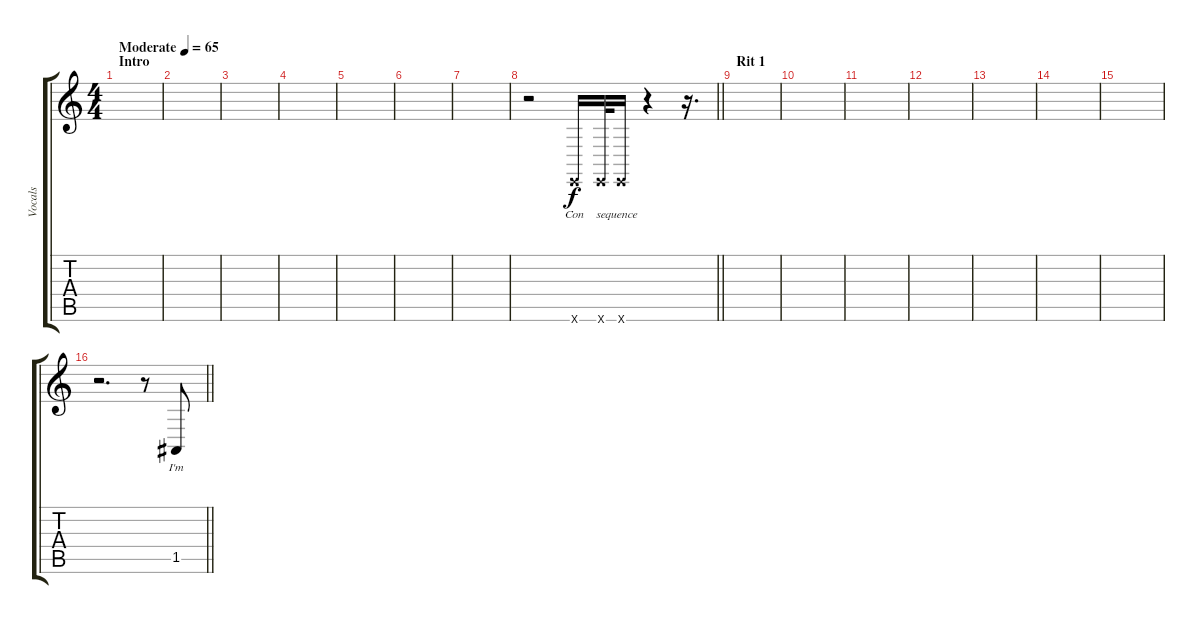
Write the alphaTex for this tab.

\track ("Vocals" "Vocals") {instrument synthvoice}
\staff {score tabs}
\tuning (E4 B3 G3 D3 A2 E2) {hide}
\ts (4 4)
\section ("" "Intro")
\tempo (65 "Moderate")
\clef g2
\ks c
|
|
|
|
|
|
|
\barLineRight lightlight
r.2 0.6{x}.16{lyrics (0 "Con") lyrics (1 "") lyrics (2 "") lyrics (3 "") lyrics (4 "")} 0.6{x}.32{lyrics (0 "se") lyrics (1 "") lyrics (2 "") lyrics (3 "") lyrics (4 "")} 0.6{x}.16{lyrics (0 "quence") lyrics (1 "") lyrics (2 "") lyrics (3 "") lyrics (4 "")} r.4 r.16{d} |
\section ("" "Rit 1")
|
|
|
|
|
|
|
\barLineRight lightlight
r.2{d} r.8 1.5.8{lyrics (0 "I'm") lyrics (1 "") lyrics (2 "") lyrics (3 "") lyrics (4 "") dy f}
